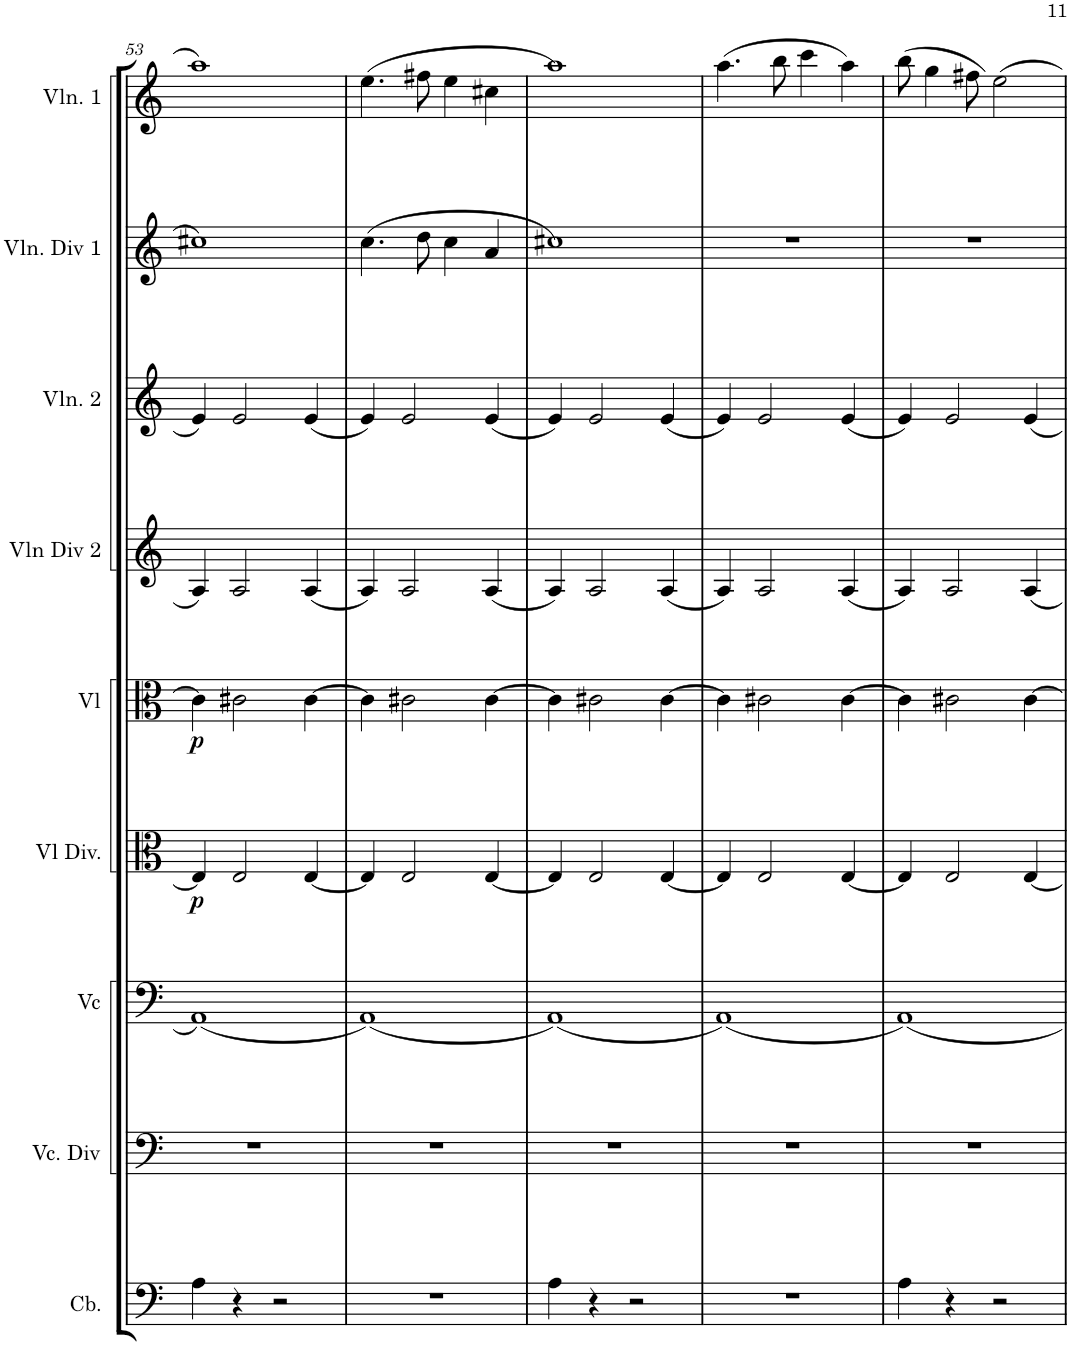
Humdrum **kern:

**kern	**kern	**kern	**kern	**dynam	**kern	**dynam	**kern	**kern	**kern	**kern
*part9	*part8	*part7	*part6	*part6	*part5	*part5	*part4	*part3	*part2	*part1
*staff9	*staff8	*staff7	*staff6	*staff6	*staff5	*staff5	*staff4	*staff3	*staff2	*staff1
*I"Contrabaixo	*I"Viloncelo. Div	*I"Violoncelo	*I"Viola Div	*	*I"Viola	*	*I"Vln Div 2	*I"Violino 2	*I"Vln Div 1	*I"Violino 1
*I'Cb.	*I'Vc. Div	*I'Vc	*I'Vl Div.	*	*I'Vl	*	*I'Vln Div 2	*I'Vln. 2	*I'Vln. Div 1	*I'Vln. 1
!!LO:PB:g=z
*clefF4	*clefF4	*clefF4	*clefC3	*	*clefC3	*	*clefG2	*clefG2	*clefG2	*clefG2
*Trd7c12	*	*	*	*	*	*	*	*	*	*
*k[]	*k[]	*k[]	*k[]	*	*k[]	*	*k[]	*k[]	*k[]	*k[]
*M2/2	*M2/2	*M2/2	*M2/2	*	*M2/2	*	*M2/2	*M2/2	*M2/2	*M2/2
=53	=53	=53	=53	=53	=53	=53	=53	=53	=53	=53
!	!	!	!	!LO:DY:b	!	!LO:DY:b	!	!	!	!
4A\	1r	(1AA	4E/]	p	4c#\]	p	4A/	4e/	1cc#X	1aa
4r	.	.	2E/	.	2c#X\	.	2A/	2e/	.	.
2r	.	.	.	.	.	.	.	.	.	.
.	.	.	[4E/	.	[4c#\	.	(4A/	(4e/	.	.
=54	=54	=54	=54	=54	=54	=54	=54	=54	=54	=54
1r	1r	(1AA)	4E/]	.	4c#\]	.	4A/)	4e/)	(4.cc\	(4.ee\
.	.	.	2E/	.	2c#X\	.	2A/	2e/	.	.
.	.	.	.	.	.	.	.	.	8dd\	8ff#X\
.	.	.	.	.	.	.	.	.	4cc\	4ee\
.	.	.	[4E/	.	[4c#\	.	(4A/	(4e/	4a/	4cc#X\
=55	=55	=55	=55	=55	=55	=55	=55	=55	=55	=55
4A\	1r	(1AA)	4E/]	.	4c#\]	.	4A/)	4e/)	1cc#X)	1aa)
4r	.	.	2E/	.	2c#X\	.	2A/	2e/	.	.
2r	.	.	.	.	.	.	.	.	.	.
.	.	.	[4E/	.	[4c#\	.	(4A/	(4e/	.	.
=56	=56	=56	=56	=56	=56	=56	=56	=56	=56	=56
1r	1r	(1AA)	4E/]	.	4c#\]	.	4A/)	4e/)	1r	(4.aa\
.	.	.	2E/	.	2c#X\	.	2A/	2e/	.	.
.	.	.	.	.	.	.	.	.	.	8bb\
.	.	.	.	.	.	.	.	.	.	4ccc\
.	.	.	[4E/	.	[4c#\	.	(4A/	(4e/	.	4aa\)
=57	=57	=57	=57	=57	=57	=57	=57	=57	=57	=57
4A\	1r	1AA)	4E/]	.	4c#\]	.	4A/)	4e/)	1r	(8bb\
.	.	.	.	.	.	.	.	.	.	4gg\)
4r	.	.	2E/	.	2c#X\	.	2A/	2e/	.	.
.	.	.	.	.	.	.	.	.	.	8ff#X\
2r	.	.	.	.	.	.	.	.	.	2ee\
.	.	.	[4E/	.	[4c#\	.	4A/	4e/	.	.
=	=	=	=	=	=	=	=	=	=	=
*-	*-	*-	*-	*-	*-	*-	*-	*-	*-	*-
